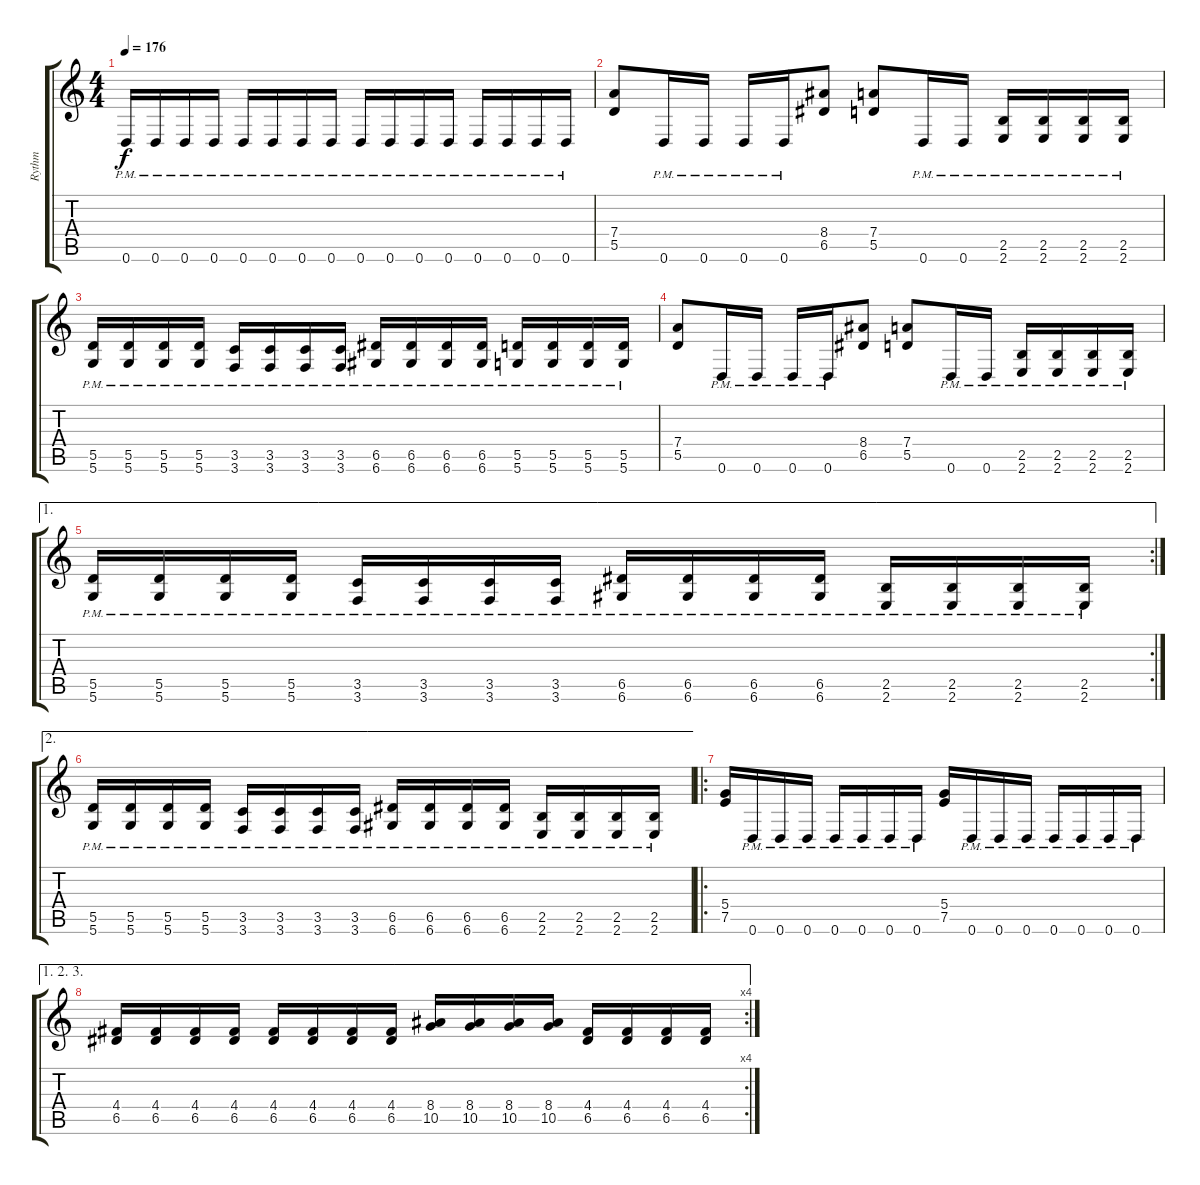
\track ("Rythm" "Rythm") {instrument distortionguitar}
\staff {score tabs}
\tuning (E4 B3 G3 D3 A2 D2) {hide}
\ts (4 4)
\tempo 176
\clef g2
\ks c
0.6{pm}.16{dy f} 0.6{pm}.16 0.6{pm}.16 0.6{pm}.16 0.6{pm}.16 0.6{pm}.16 0.6{pm}.16 0.6{pm}.16 0.6{pm}.16 0.6{pm}.16 0.6{pm}.16 0.6{pm}.16 0.6{pm}.16 0.6{pm}.16 0.6{pm}.16 0.6{pm}.16 |
(7.4 5.5).8 0.6{pm}.16 0.6{pm}.16 0.6{pm}.16 0.6{pm}.16 (8.4 6.5).8 (7.4 5.5).8 0.6{pm}.16 0.6{pm}.16 (2.5 2.6{pm}).16 (2.5 2.6{pm}).16 (2.5 2.6{pm}).16 (2.5 2.6{pm}).16 |
(5.5 5.6{pm}).16 (5.5 5.6{pm}).16 (5.5 5.6{pm}).16 (5.5 5.6{pm}).16 (3.5 3.6{pm}).16 (3.5 3.6{pm}).16 (3.5 3.6{pm}).16 (3.5 3.6{pm}).16 (6.5 6.6{pm}).16 (6.5 6.6{pm}).16 (6.5 6.6{pm}).16 (6.5 6.6{pm}).16 (5.5 5.6{pm}).16 (5.5 5.6{pm}).16 (5.5 5.6{pm}).16 (5.5 5.6{pm}).16 |
(7.4 5.5).8 0.6{pm}.16 0.6{pm}.16 0.6{pm}.16 0.6{pm}.16 (8.4 6.5).8 (7.4 5.5).8 0.6{pm}.16 0.6{pm}.16 (2.5 2.6{pm}).16 (2.5 2.6{pm}).16 (2.5 2.6{pm}).16 (2.5 2.6{pm}).16 |
\ae 1
\rc 2
(5.5 5.6{pm}).16 (5.5 5.6{pm}).16 (5.5 5.6{pm}).16 (5.5 5.6{pm}).16 (3.5 3.6{pm}).16 (3.5 3.6{pm}).16 (3.5 3.6{pm}).16 (3.5 3.6{pm}).16 (6.5 6.6{pm}).16 (6.5 6.6{pm}).16 (6.5 6.6{pm}).16 (6.5 6.6{pm}).16 (2.5 2.6{pm}).16 (2.5 2.6{pm}).16 (2.5 2.6{pm}).16 (2.5 2.6{pm}).16 |
\ae 2
(5.5 5.6{pm}).16 (5.5 5.6{pm}).16 (5.5 5.6{pm}).16 (5.5 5.6{pm}).16 (3.5 3.6{pm}).16 (3.5 3.6{pm}).16 (3.5 3.6{pm}).16 (3.5 3.6{pm}).16 (6.5 6.6{pm}).16 (6.5 6.6{pm}).16 (6.5 6.6{pm}).16 (6.5 6.6{pm}).16 (2.5 2.6{pm}).16 (2.5 2.6{pm}).16 (2.5 2.6{pm}).16 (2.5 2.6{pm}).16 |
\ro
(5.4 7.5).16 0.6{pm}.16 0.6{pm}.16 0.6{pm}.16 0.6{pm}.16 0.6{pm}.16 0.6{pm}.16 0.6{pm}.16 (5.4 7.5).16 0.6{pm}.16 0.6{pm}.16 0.6{pm}.16 0.6{pm}.16 0.6{pm}.16 0.6{pm}.16 0.6{pm}.16 |
\ae (1 2 3)
\rc 4
(4.4 6.5).16 (4.4 6.5).16 (4.4 6.5).16 (4.4 6.5).16 (4.4 6.5).16 (4.4 6.5).16 (4.4 6.5).16 (4.4 6.5).16 (8.4 10.5).16 (8.4 10.5).16 (8.4 10.5).16 (8.4 10.5).16 (4.4 6.5).16 (4.4 6.5).16 (4.4 6.5).16 (4.4 6.5).16
